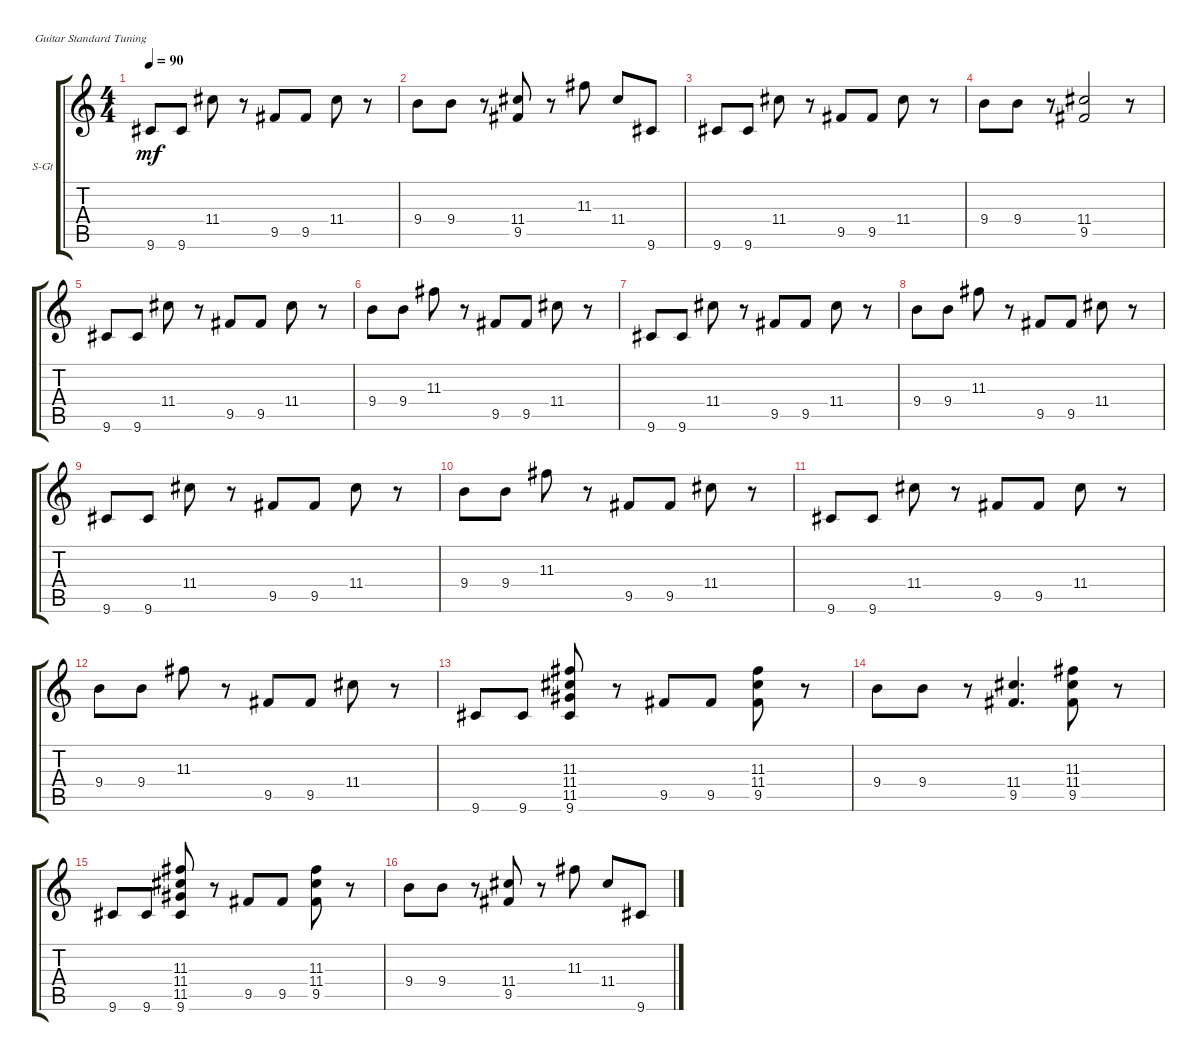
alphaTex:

\defaultSystemsLayout 4
\bracketExtendMode groupsimilarinstruments
\firstSystemTrackNameOrientation horizontal
\otherSystemsTrackNameOrientation horizontal
\track ("Steel Guitar" "S-Gt") {instrument acousticguitarsteel}
\staff {score tabs}
\tuning (E4 B3 G3 D3 A2 E2)
\ts (4 4)
\tempo 90
\clef g2
\scale
0.29286
\ks c
9.6.8{dy mf instrument acousticguitarsteel} 9.6.8 11.4.8 r.8 9.5.8 9.5.8 11.4.8 r.8 |
\scale
0.258161 9.4.8 9.4.8 r.8 (11.4 9.5).8 r.8 11.3.8 11.4.8 9.6.8 |
\scale
0.243538 9.6.8 9.6.8 11.4.8 r.8 9.5.8 9.5.8 11.4.8 r.8 |
\scale
0.19479 9.4.8 9.4.8 r.8 (11.4 9.5).2 r.8 |
9.6.8 9.6.8 11.4.8 r.8 9.5.8 9.5.8 11.4.8 r.8 |
9.4.8 9.4.8 11.3.8 r.8 9.5.8 9.5.8 11.4.8 r.8 |
9.6.8 9.6.8 11.4.8 r.8 9.5.8 9.5.8 11.4.8 r.8 |
9.4.8 9.4.8 11.3.8 r.8 9.5.8 9.5.8 11.4.8 r.8 |
9.6.8 9.6.8 11.4.8 r.8 9.5.8 9.5.8 11.4.8 r.8 |
9.4.8 9.4.8 11.3.8 r.8 9.5.8 9.5.8 11.4.8 r.8 |
9.6.8 9.6.8 11.4.8 r.8 9.5.8 9.5.8 11.4.8 r.8 |
9.4.8 9.4.8 11.3.8 r.8 9.5.8 9.5.8 11.4.8 r.8 |
9.6.8 9.6.8 (9.6 11.5 11.4 11.3).8 r.8 9.5.8 9.5.8 (9.5 11.4 11.3).8 r.8 |
9.4.8 9.4.8 r.8 (9.5 11.4).4{d} (9.5 11.4 11.3).8 r.8 |
9.6.8 9.6.8 (11.5 9.6 11.4 11.3).8 r.8 9.5.8 9.5.8 (9.5 11.4 11.3).8 r.8 |
9.4.8 9.4.8 r.8 (11.4 9.5).8 r.8 11.3.8 11.4.8 9.6.8
